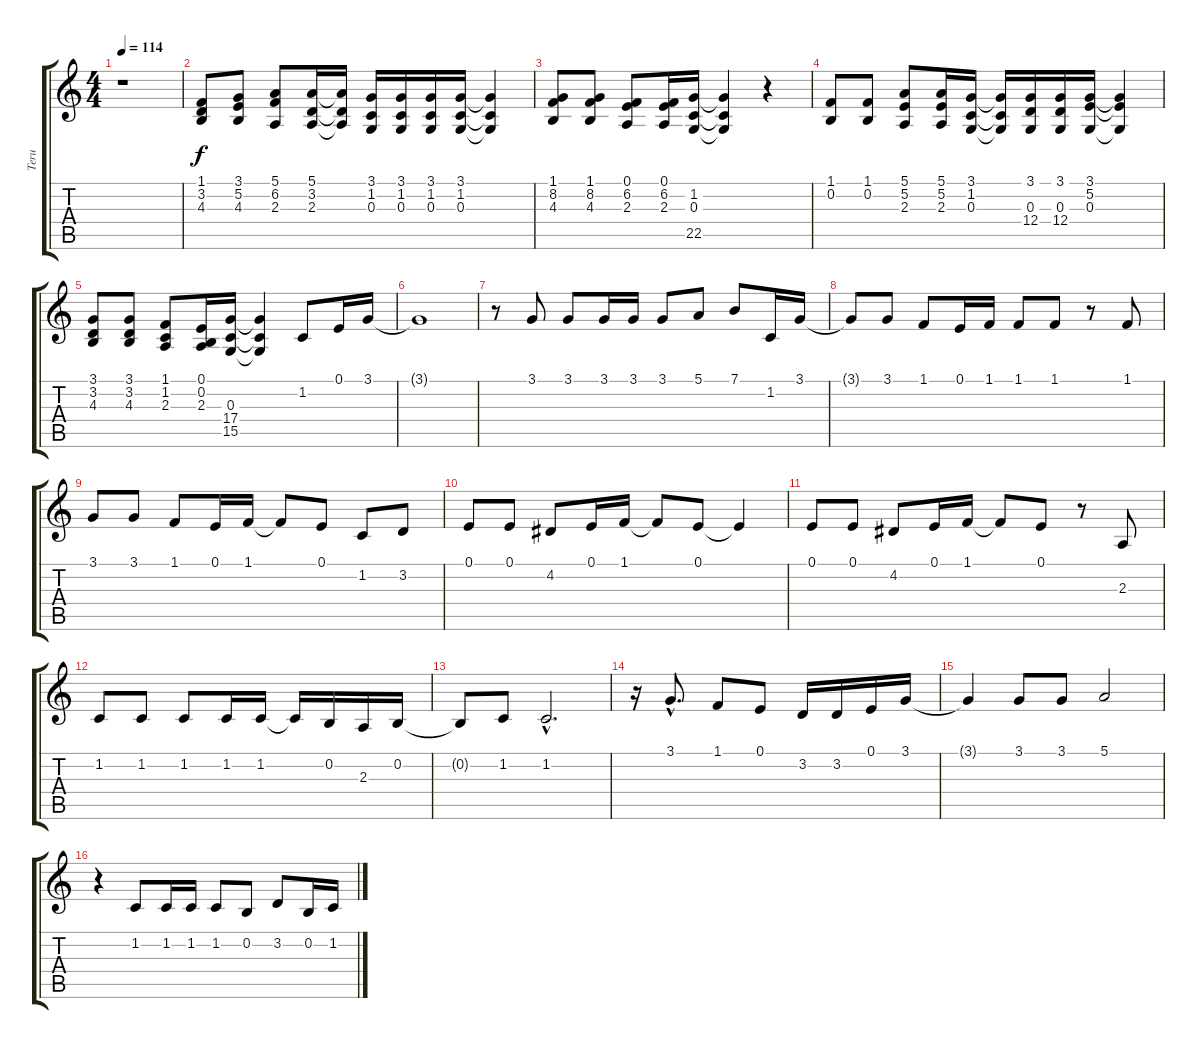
\track ("Teru" "Teru") {instrument vibraphone}
\staff {score tabs}
\tuning (E4 B3 G3 D3 A2 E2) {hide}
\ts (4 4)
\tempo 114
\clef g2
\ks c
r.1{dy f} |
(1.1 3.2 4.3).8 (3.1 5.2 4.3).8 (5.1 6.2 2.3).8 (5.1 3.2 2.3).16 (5.1{t} 3.2{t} 2.3{t}).16 (3.1 1.2 0.3).16 (3.1 1.2 0.3).16 (3.1 1.2 0.3).16 (3.1 1.2 0.3).16 (3.1{t} 1.2{t} 0.3{t}).4 |
(1.1 8.2 4.3).8 (1.1 8.2 4.3).8 (0.1 6.2 2.3).8 (0.1 6.2 2.3).16 (1.2 0.3 22.5).16 (1.2{t} 0.3{t} 22.5{t}).4 r.4 |
(1.1 0.2).8 (1.1 0.2).8 (5.1 5.2 2.3).8 (5.1 5.2 2.3).16 (3.1 1.2 0.3).16 (3.1{t} 1.2{t} 0.3{t}).16 (3.1 0.3 12.4).16 (3.1 0.3 12.4).16 (3.1 5.2 0.3).16 (3.1{t} 5.2{t} 0.3{t}).4 |
(3.1 3.2 4.3).8 (3.1 3.2 4.3).8 (1.1 1.2 2.3).8 (0.1 0.2 2.3).16 (0.3 17.4 15.5).16 (0.3{t} 17.4{t} 15.5{t}).4 1.2.8 0.1.16 3.1.16 |
3.1{t}.1 |
r.8 3.1.8 3.1.8 3.1.16 3.1.16 3.1.8 5.1.8 7.1.8 1.2.16 3.1.16 |
3.1{t}.8 3.1.8 1.1.8 0.1.16 1.1.16 1.1.8 1.1.8 r.8 1.1.8 |
3.1.8 3.1.8 1.1.8 0.1.16 1.1.16 1.1{t}.8 0.1.8 1.2.8 3.2.8 |
0.1.8 0.1.8 4.2.8 0.1.16 1.1.16 1.1{t}.8 0.1.8 0.1{t}.4 |
0.1.8 0.1.8 4.2.8 0.1.16 1.1.16 1.1{t}.8 0.1.8 r.8 2.3.8 |
1.2.8 1.2.8 1.2.8 1.2.16 1.2.16 1.2{t}.16 0.2.16 2.3.16 0.2.16 |
0.2{t}.8 1.2.8 1.2{hac}.2{d} |
r.16 3.1{hac}.8{d} 1.1.8 0.1.8 3.2.16 3.2.16 0.1.16 3.1.16 |
3.1{t}.4 3.1.8 3.1.8 5.1.2 |
r.4 1.2.8 1.2.16 1.2.16 1.2.8 0.2.8 3.2.8 0.2.16 1.2.16
